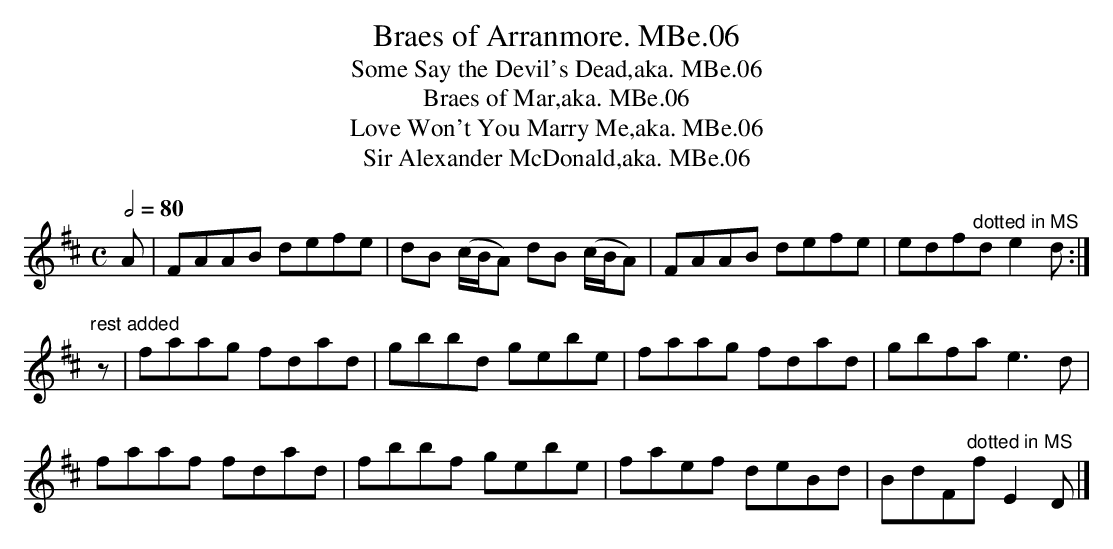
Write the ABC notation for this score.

X:1
T:Braes of Arranmore. MBe.06
T:Some Say the Devil's Dead,aka. MBe.06
T:Braes of Mar,aka. MBe.06
T:Love Won't You Marry Me,aka. MBe.06
T:Sir Alexander McDonald,aka. MBe.06
M:C
L:1/8
Q:1/2=80
K:D
A|FAAB defe|dB (c/B/A) dB (c/B/A)|FAAB defe|edf"^dotted in MS"d e2 d:|!
"rest added"z|faag fdad|gbbd gebe|faag fdad|gbfa e3 d|!
faaf fdad|fbbf gebe|faef deBd|BdF"^dotted in MS"f E2 D|]
